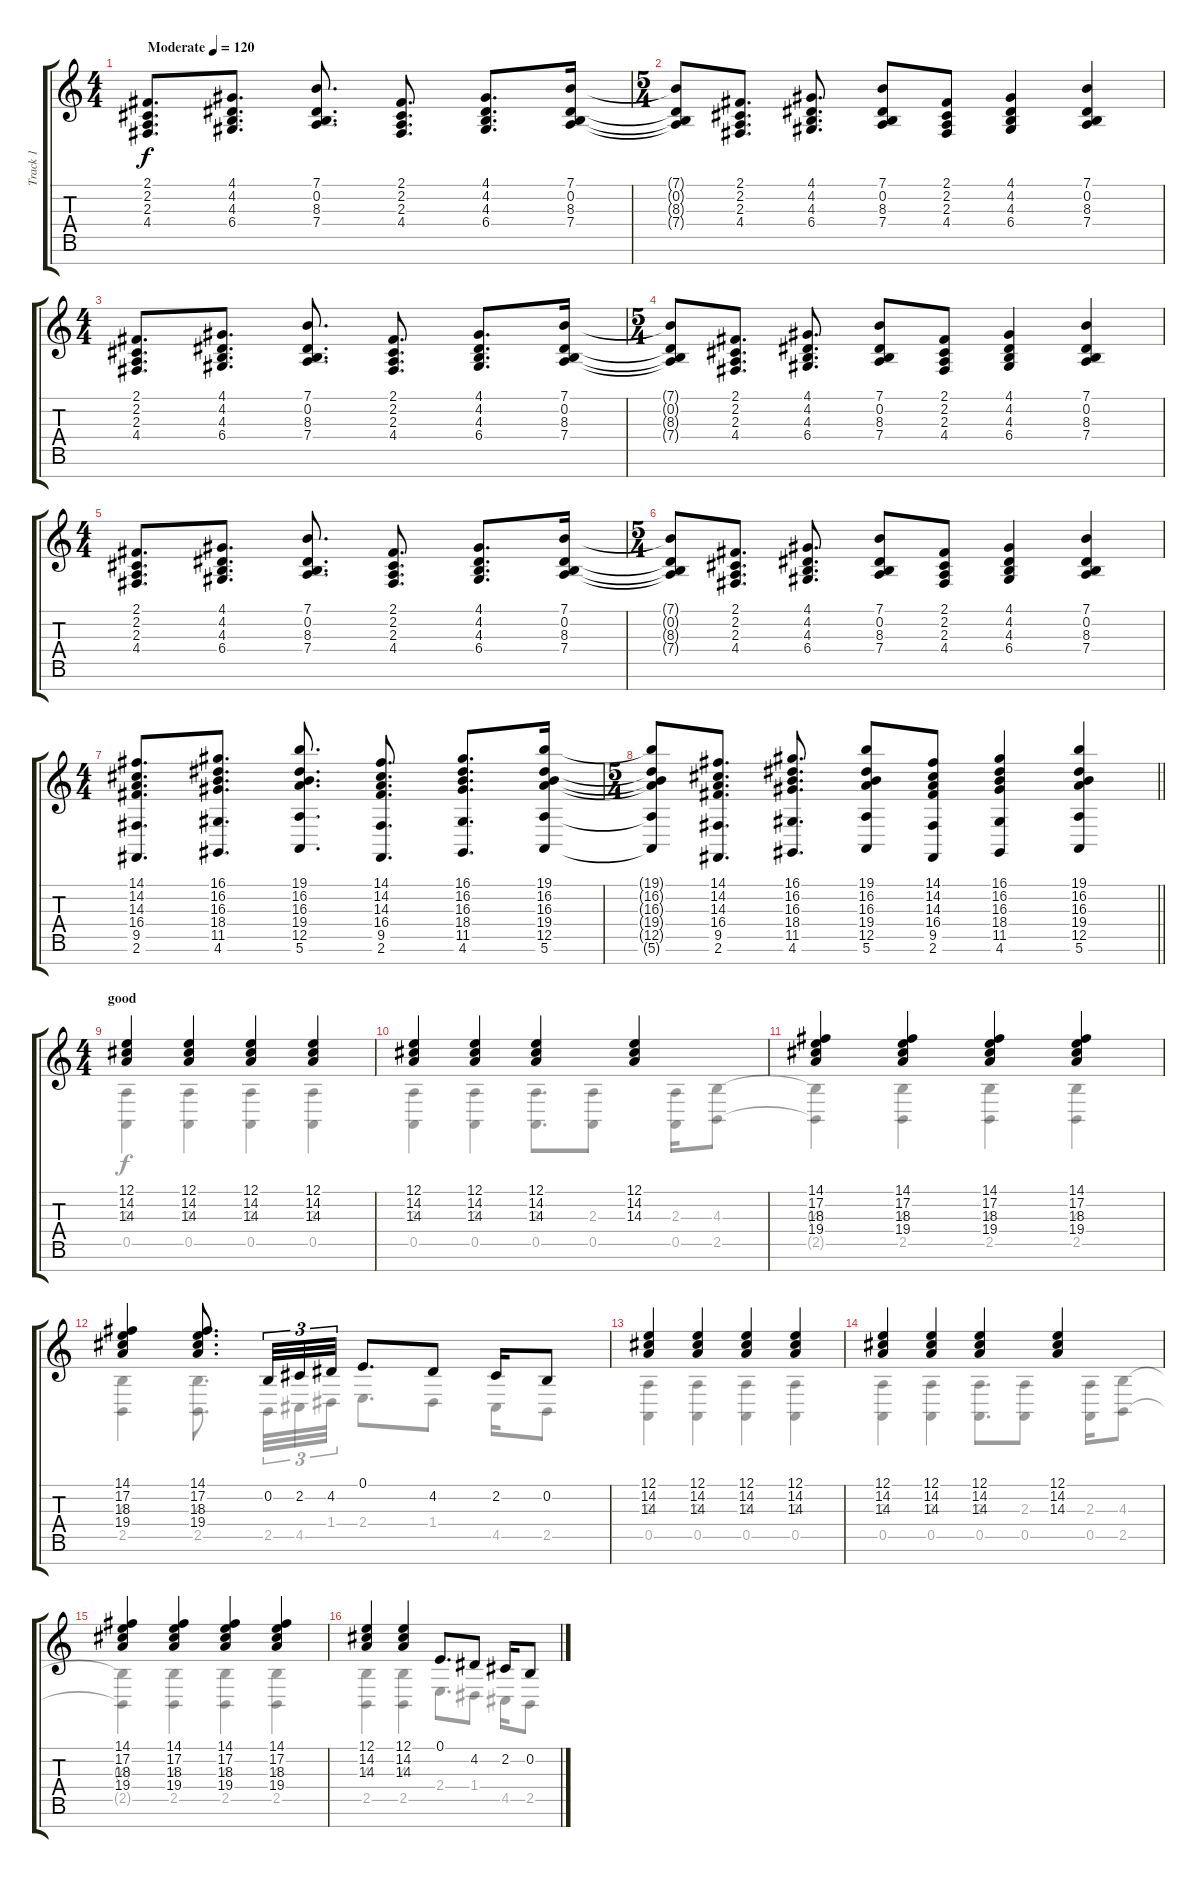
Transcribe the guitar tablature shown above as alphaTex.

\track ("Track 1" "Track 1") {instrument brightacousticpiano}
\staff {score tabs}
\tuning (E4 B3 G3 D3 A2 E2 B1) {hide}
\voice
\ts (4 4)
\tempo (120 "Moderate")
\clef g2
\ks c
(2.1 2.2 2.3 4.4).8{d dy f instrument brightacousticpiano} (4.1 4.2 4.3 6.4).8{d} (7.1 0.2 8.3 7.4).8{d} (2.1 2.2 2.3 4.4).8{d} (4.1 4.2 4.3 6.4).8{d} (7.1 0.2 8.3 7.4).16 |
\ts (5 4)
(7.1{t} 0.2{t} 8.3{t} 7.4{t}).8 (2.1 2.2 2.3 4.4).8{d} (4.1 4.2 4.3 6.4).8{d} (7.1 0.2 8.3 7.4).8 (2.1 2.2 2.3 4.4).8 (4.1 4.2 4.3 6.4).4 (7.1 0.2 8.3 7.4).4 |
\ts (4 4)
(2.1 2.2 2.3 4.4).8{d} (4.1 4.2 4.3 6.4).8{d} (7.1 0.2 8.3 7.4).8{d} (2.1 2.2 2.3 4.4).8{d} (4.1 4.2 4.3 6.4).8{d} (7.1 0.2 8.3 7.4).16 |
\ts (5 4)
(7.1{t} 0.2{t} 8.3{t} 7.4{t}).8 (2.1 2.2 2.3 4.4).8{d} (4.1 4.2 4.3 6.4).8{d} (7.1 0.2 8.3 7.4).8 (2.1 2.2 2.3 4.4).8 (4.1 4.2 4.3 6.4).4 (7.1 0.2 8.3 7.4).4 |
\ts (4 4)
(2.1 2.2 2.3 4.4).8{d} (4.1 4.2 4.3 6.4).8{d} (7.1 0.2 8.3 7.4).8{d} (2.1 2.2 2.3 4.4).8{d} (4.1 4.2 4.3 6.4).8{d} (7.1 0.2 8.3 7.4).16 |
\ts (5 4)
(7.1{t} 0.2{t} 8.3{t} 7.4{t}).8 (2.1 2.2 2.3 4.4).8{d} (4.1 4.2 4.3 6.4).8{d} (7.1 0.2 8.3 7.4).8 (2.1 2.2 2.3 4.4).8 (4.1 4.2 4.3 6.4).4 (7.1 0.2 8.3 7.4).4 |
\ts (4 4)
(14.1 14.2 14.3 16.4 9.5 2.6).8{d} (16.1 16.2 16.3 18.4 11.5 4.6).8{d} (19.1 16.2 16.3 19.4 12.5 5.6).8{d} (14.1 14.2 14.3 16.4 9.5 2.6).8{d} (16.1 16.2 16.3 18.4 11.5 4.6).8{d} (19.1 16.2 16.3 19.4 12.5 5.6).16 |
\ts (5 4)
\barLineRight lightlight
(19.1{t} 16.2{t} 16.3{t} 19.4{t} 12.5{t} 5.6{t}).8 (14.1 14.2 14.3 16.4 9.5 2.6).8{d} (16.1 16.2 16.3 18.4 11.5 4.6).8{d} (19.1 16.2 16.3 19.4 12.5 5.6).8 (14.1 14.2 14.3 16.4 9.5 2.6).8 (16.1 16.2 16.3 18.4 11.5 4.6).4 (19.1 16.2 16.3 19.4 12.5 5.6).4 |
\ts (4 4)
\section ("" "good")
(12.1 14.2 14.3).4 (12.1 14.2 14.3).4 (12.1 14.2 14.3).4 (12.1 14.2 14.3).4 |
(12.1 14.2 14.3).4 (12.1 14.2 14.3).4 (12.1 14.2 14.3).4 (12.1 14.2 14.3).4 |
(14.1 17.2 18.3 19.4).4 (14.1 17.2 18.3 19.4).4 (14.1 17.2 18.3 19.4).4 (14.1 17.2 18.3 19.4).4 |
(14.1 17.2 18.3 19.4).4 (14.1 17.2 18.3 19.4).8{d} 0.2.32{tu (3 2)} 2.2.32{tu (3 2)} 4.2.32{tu (3 2)} 0.1.8{d} 4.2.8 2.2.16 0.2.8 |
(12.1 14.2 14.3).4 (12.1 14.2 14.3).4 (12.1 14.2 14.3).4 (12.1 14.2 14.3).4 |
(12.1 14.2 14.3).4 (12.1 14.2 14.3).4 (12.1 14.2 14.3).4 (12.1 14.2 14.3).4 |
(14.1 17.2 18.3 19.4).4 (14.1 17.2 18.3 19.4).4 (14.1 17.2 18.3 19.4).4 (14.1 17.2 18.3 19.4).4 |
(12.1 14.2 14.3).4 (12.1 14.2 14.3).4 0.1.8{d} 4.2.8 2.2.16 0.2.8
\voice
\clef g2
\ottava regular
\simile none
\ks c
|
|
|
|
|
|
|
\barLineRight lightlight
|
(2.3 0.5).4 (2.3 0.5).4 (2.3 0.5).4 (2.3 0.5).4 |
(2.3 0.5).4 (2.3 0.5).4 (2.3 0.5).8{d} (2.3 0.5).8 (2.3 0.5).16 (4.3 2.5).8 |
(4.3{t} 2.5{t}).4 (4.3 2.5).4 (4.3 2.5).4 (4.3 2.5).4 |
(4.3 2.5).4 (4.3 2.5).8{d} 2.5.32{tu (3 2)} 4.5.32{tu (3 2)} 1.4.32{tu (3 2)} 2.4.8{d} 1.4.8 4.5.16 2.5.8 |
(2.3 0.5).4 (2.3 0.5).4 (2.3 0.5).4 (2.3 0.5).4 |
(2.3 0.5).4 (2.3 0.5).4 (2.3 0.5).8{d} (2.3 0.5).8 (2.3 0.5).16 (4.3 2.5).8 |
(4.3{t} 2.5{t}).4 (4.3 2.5).4 (4.3 2.5).4 (4.3 2.5).4 |
(4.3 2.5).4 (4.3 2.5).4 2.4.8{d} 1.4.8 4.5.16 2.5.8
